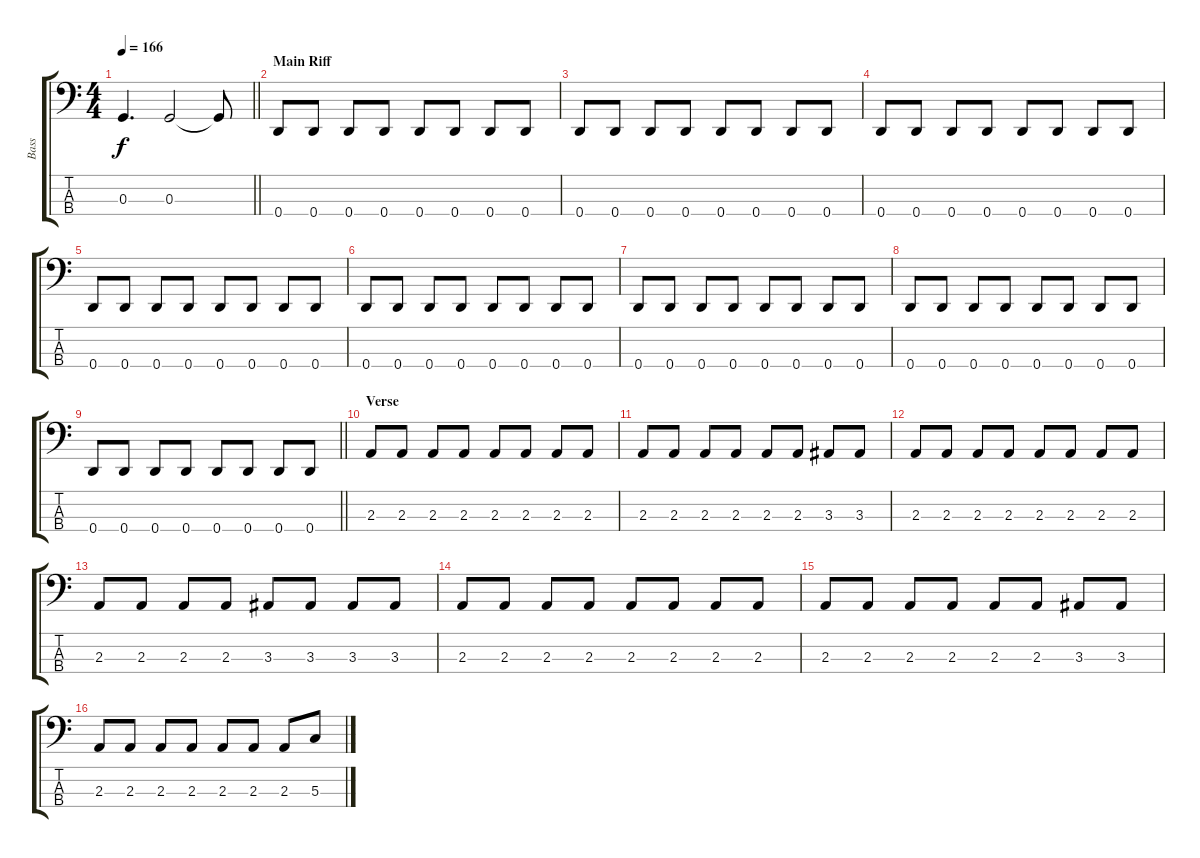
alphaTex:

\track ("Bass" "Bass") {instrument electricbasspick}
\staff {score tabs}
\tuning (F2 C2 G1 D1) {hide}
\ts (4 4)
\tempo 166
\clef f4
\barLineRight lightlight
\ks c
0.3{t}.4{d dy f} 0.3.2 0.3{t}.8 |
\section ("" "Main Riff")
0.4.8 0.4.8 0.4.8 0.4.8 0.4.8 0.4.8 0.4.8 0.4.8 |
0.4.8 0.4.8 0.4.8 0.4.8 0.4.8 0.4.8 0.4.8 0.4.8 |
0.4.8 0.4.8 0.4.8 0.4.8 0.4.8 0.4.8 0.4.8 0.4.8 |
0.4.8 0.4.8 0.4.8 0.4.8 0.4.8 0.4.8 0.4.8 0.4.8 |
0.4.8 0.4.8 0.4.8 0.4.8 0.4.8 0.4.8 0.4.8 0.4.8 |
0.4.8 0.4.8 0.4.8 0.4.8 0.4.8 0.4.8 0.4.8 0.4.8 |
0.4.8 0.4.8 0.4.8 0.4.8 0.4.8 0.4.8 0.4.8 0.4.8 |
\barLineRight lightlight
0.4.8 0.4.8 0.4.8 0.4.8 0.4.8 0.4.8 0.4.8 0.4.8 |
\section ("" "Verse")
2.3.8 2.3.8 2.3.8 2.3.8 2.3.8 2.3.8 2.3.8 2.3.8 |
2.3.8 2.3.8 2.3.8 2.3.8 2.3.8 2.3.8 3.3.8 3.3.8 |
2.3.8 2.3.8 2.3.8 2.3.8 2.3.8 2.3.8 2.3.8 2.3.8 |
2.3.8 2.3.8 2.3.8 2.3.8 3.3.8 3.3.8 3.3.8 3.3.8 |
2.3.8 2.3.8 2.3.8 2.3.8 2.3.8 2.3.8 2.3.8 2.3.8 |
2.3.8 2.3.8 2.3.8 2.3.8 2.3.8 2.3.8 3.3.8 3.3.8 |
2.3.8 2.3.8 2.3.8 2.3.8 2.3.8 2.3.8 2.3.8 5.3.8
